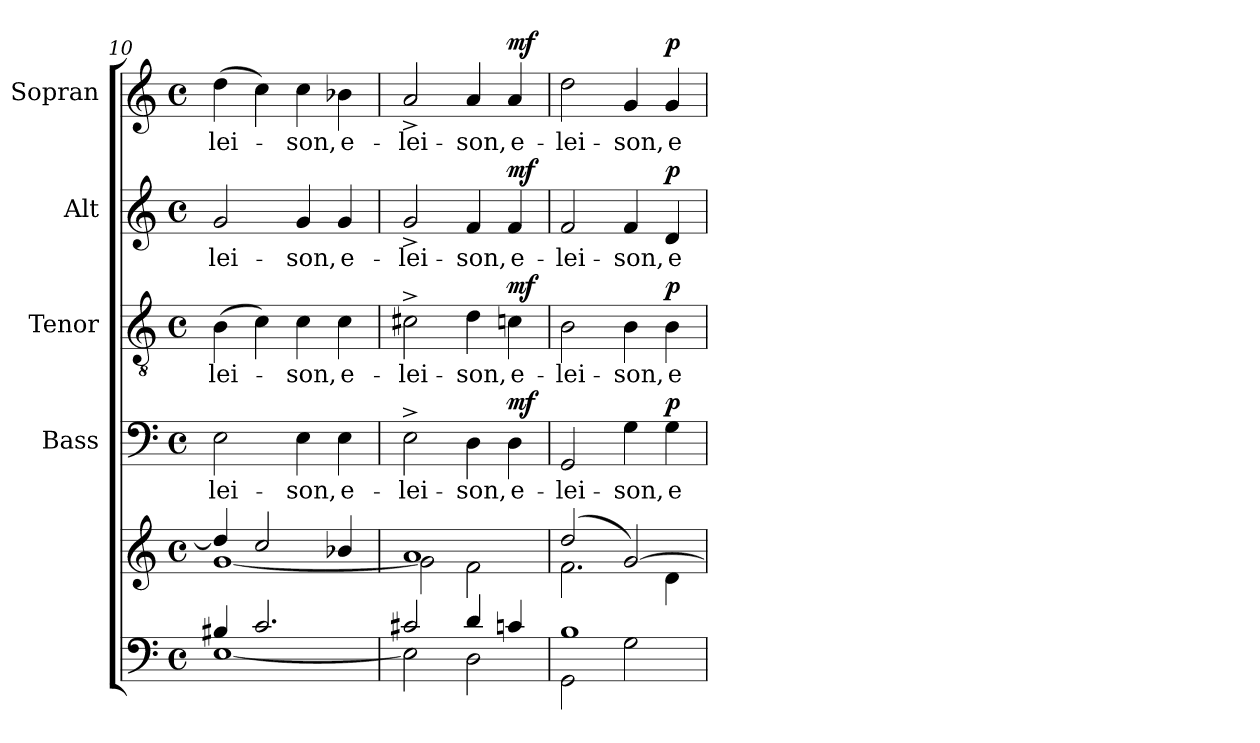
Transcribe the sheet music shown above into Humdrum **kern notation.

**kern	**kern	**kern	**text	**dynam	**kern	**text	**dynam	**kern	**text	**dynam	**kern	**text	**dynam
*part5	*part5	*part4	*part4	*part4	*part3	*part3	*part3	*part2	*part2	*part2	*part1	*part1	*part1
*staff6	*staff5	*staff4	*staff4	*staff4	*staff3	*staff3	*staff3	*staff2	*staff2	*staff2	*staff1	*staff1	*staff1
*	*	*I"Bass	*	*	*I"Tenor	*	*	*I"Alt	*	*	*I"Sopran	*	*
*	*	*I'B.	*	*	*I'T.	*	*	*I'A.	*	*	*I'S.	*	*
*clefF4	*clefG2	*clefF4	*	*	*clefGv2	*	*	*clefG2	*	*	*clefG2	*	*
*k[]	*k[]	*k[]	*	*	*k[]	*	*	*k[]	*	*	*k[]	*	*
*C:	*C:	*C:	*	*	*C:	*	*	*C:	*	*	*C:	*	*
*M4/4	*M4/4	*M4/4	*	*	*M4/4	*	*	*M4/4	*	*	*M4/4	*	*
*met(c)	*met(c)	*met(c)	*	*	*met(c)	*	*	*met(c)	*	*	*met(c)	*	*
=10	=10	=10	=10	=10	=10	=10	=10	=10	=10	=10	=10	=10	=10
*^	*^	*	*	*	*	*	*	*	*	*	*	*	*
!	!	!	!	!	!LO:LY:b	!	!	!LO:LY:b	!	!	!LO:LY:b	!	!	!LO:LY:b	!
4B#X/	[<1E	4dd/]	[<1g	2E\	-lei-	.	(>4B\	-lei-	.	2g/	-lei-	.	(>4dd\	-lei-	.
2.c/	.	2cc/	.	.	.	.	4c\)	.	.	.	.	.	4cc\)	.	.
!	!	!	!	!	!LO:LY:b	!	!	!LO:LY:b	!	!	!LO:LY:b	!	!	!LO:LY:b	!
.	.	.	.	4E\	-son,	.	4c\	-son,	.	4g/	-son,	.	4cc\	-son,	.
!	!	!	!	!	!LO:LY:b	!	!	!LO:LY:b	!	!	!LO:LY:b	!	!	!LO:LY:b	!
.	.	4b-X/	.	4E\	e-	.	4c\	e-	.	4g/	e-	.	4b-X\	e-	.
=11	=11	=11	=11	=11	=11	=11	=11	=11	=11	=11	=11	=11	=11	=11	=11
!	!	!	!	!	!LO:LY:b	!	!	!LO:LY:b	!	!	!LO:LY:b	!	!	!LO:LY:b	!
2c#X/	2E\]	1a	2g\]	2E^>\	-lei-	.	2c#X^>\	-lei-	.	2g^>/	-lei-	.	2a^>/	-lei-	.
!	!	!	!	!	!LO:LY:b	!	!	!LO:LY:b	!	!	!LO:LY:b	!	!	!LO:LY:b	!
4d/	2D\	.	2f\	4D\	-son,	.	4d\	-son,	.	4f/	-son,	.	4a/	-son,	.
!	!	!	!	!	!LO:LY:b	!LO:DY:a	!	!LO:LY:b	!LO:DY:a	!	!LO:LY:b	!LO:DY:a	!	!LO:LY:b	!LO:DY:a
4cn/	.	.	.	4D\	e-	mf	4cn\	e-	mf	4f/	e-	mf	4a/	e-	mf
=12	=12	=12	=12	=12	=12	=12	=12	=12	=12	=12	=12	=12	=12	=12	=12
!	!	!	!	!	!LO:LY:b	!	!	!LO:LY:b	!	!	!LO:LY:b	!	!	!LO:LY:b	!
1B	2GG\	(2dd/	2.f\	2GG/	-lei-	.	2B\	-lei-	.	2f/	-lei-	.	2dd\	-lei-	.
!	!	!	!	!	!LO:LY:b	!	!	!LO:LY:b	!	!	!LO:LY:b	!	!	!LO:LY:b	!
.	2G\	[>2g/)	.	4G\	-son,	.	4B\	-son,	.	4f/	-son,	.	4g/	-son,	.
!	!	!	!	!	!LO:LY:b	!LO:DY:a	!	!LO:LY:b	!LO:DY:a	!	!LO:LY:b	!LO:DY:a	!	!LO:LY:b	!LO:DY:a
.	.	.	4d\	4G\	e-	p	4B\	e-	p	4d/	e-	p	4g/	e-	p
*v	*v	*	*	*	*	*	*	*	*	*	*	*	*	*	*
*	*v	*v	*	*	*	*	*	*	*	*	*	*	*	*
=	=	=	=	=	=	=	=	=	=	=	=	=	=
*-	*-	*-	*-	*-	*-	*-	*-	*-	*-	*-	*-	*-	*-
